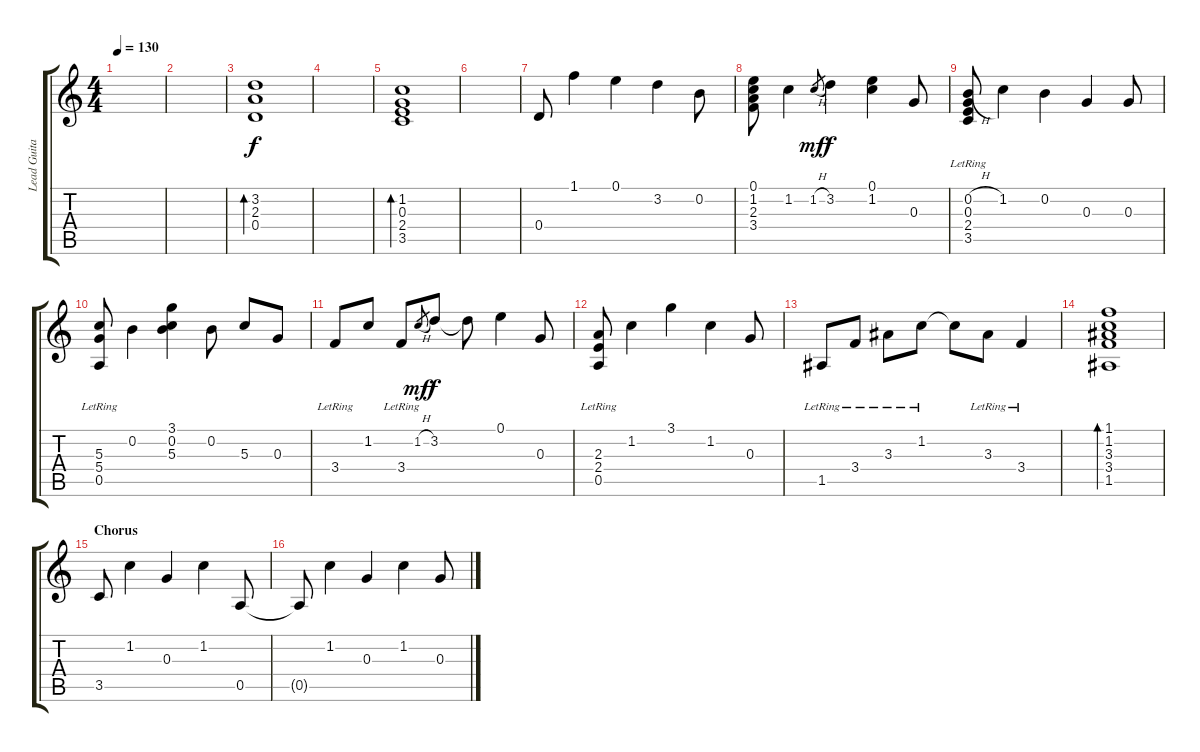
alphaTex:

\track ("Lead Guitar" "Lead Guita") {instrument electricguitarclean}
\staff {score tabs}
\tuning (E4 B3 G3 D3 A2 E2) {hide}
\ts (4 4)
\tempo 130
\clef g2
\ks c
|
|
(3.2 2.3 0.4).1{bd 240} |
|
(1.2 0.3 2.4 3.5).1{bd 240} |
|
0.4.8 1.1.4 0.1.4 3.2.4 0.2.8 |
(0.1 1.2 2.3 3.4).8 1.2.4 1.2{h}.8{gr dy mf} 3.2.4{dy f} (0.1 1.2).4 0.3.8 |
(0.2{h} 0.3{lr} 2.4{lr} 3.5{lr}).8 1.2.4 0.2.4 0.3.4 0.3.8 |
(5.3 5.4{lr} 0.5{lr}).8 0.2.4 (3.1 0.2 5.3).4 0.2.8 5.3.8 0.3.8 |
3.4{lr}.8 1.2.8 3.4{lr}.8 1.2{h}.8{gr dy mf} 3.2.8{dy f} 3.2{t}.8 0.1.4 0.3.8 |
(2.3{lr} 2.4{lr} 0.5{lr}).8 1.2.4 3.1.4 1.2.4 0.3.8 |
1.5{lr}.8 3.4{lr}.8 3.3{lr}.8 1.2{lr}.8 1.2{t}.8 3.3{lr}.8 3.4{lr}.4 |
(1.1 1.2 3.3 3.4 1.5).1{bd 240} |
\section ("" "Chorus")
3.5.8 1.2.4 0.3.4 1.2.4 0.5.8 |
0.5{t}.8 1.2.4 0.3.4 1.2.4 0.3{h}.8
